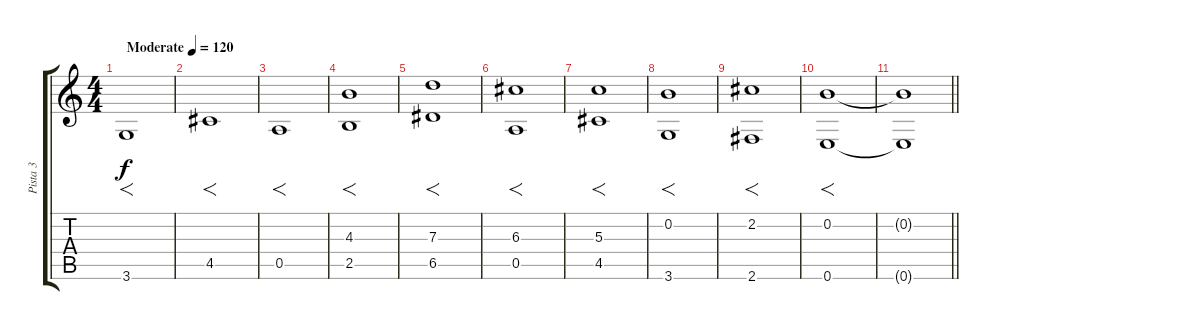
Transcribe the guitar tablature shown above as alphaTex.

\track ("Pista 3" "Pista 3") {instrument distortionguitar}
\staff {score tabs}
\tuning (E4 B3 G3 D3 A2 E2) {hide}
\ts (4 4)
\tempo (120 "Moderate")
\clef g2
\ks c
3.6.1{f dy f instrument distortionguitar} |
4.5.1{f} |
0.5.1{f} |
(4.3 2.5).1{f} |
(7.3 6.5).1{f} |
(6.3 0.5).1{f} |
(5.3 4.5).1{f} |
(0.2 3.6).1{f} |
(2.2 2.6).1{f} |
(0.2 0.6).1{f} |
\barLineRight lightlight
(0.2{t} 0.6{t}).1
